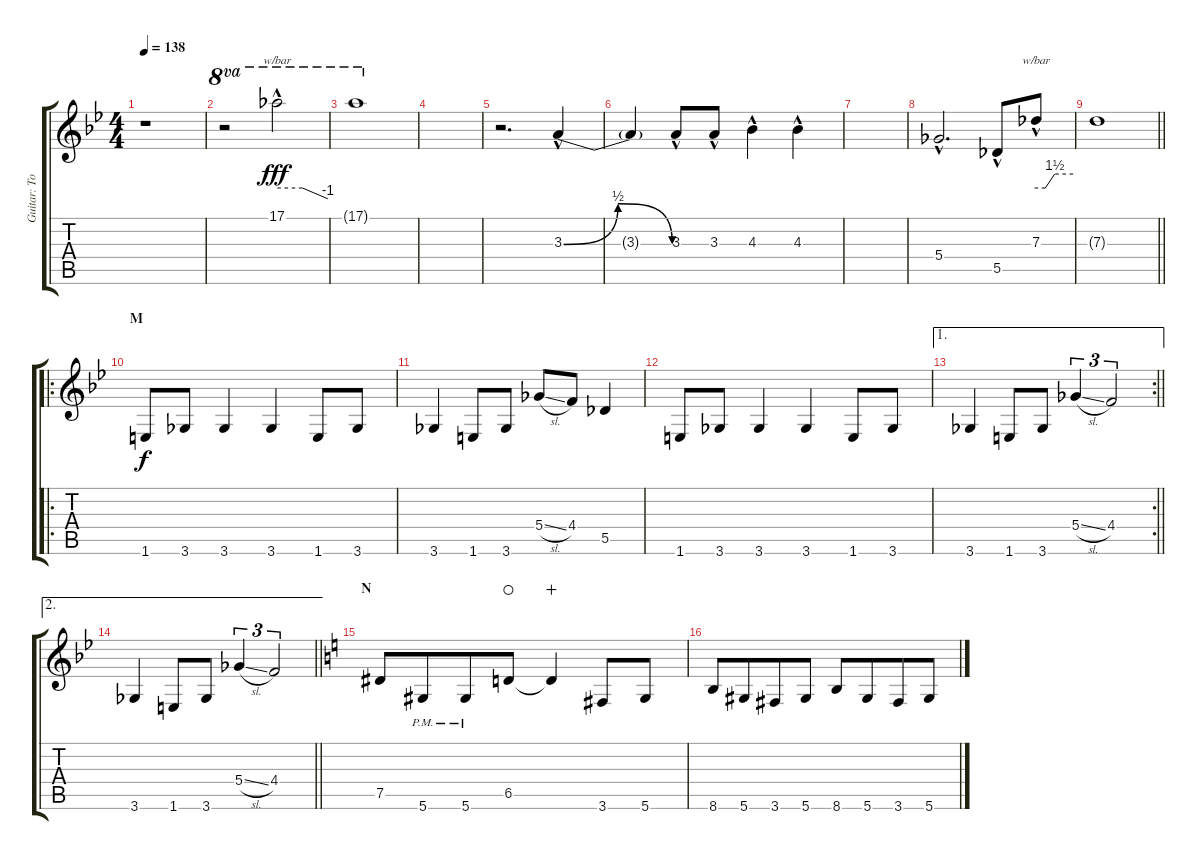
\track ("Guitar: Tony" "Guitar: To") {instrument distortionguitar}
\staff {score tabs}
\tuning (Eb4 Bb3 Gb3 Db3 Ab2 Eb2) {hide}
\ts (4 4)
\tempo 138
\clef g2
\ks bb
r.1{dy f volume 0} |
r.2{ot 8va volume 16} 17.1{hac}.2{tbe (custom default 0 0 30 0 60 -4) ot 8va dy fff} |
17.1{t}.1{ot 8va volume 0} |
|
r.2{d volume 8} 3.3{be (bendrelease 0 0 10 2 50 2 60 0) hac}.4 |
3.3{t}.4{volume 0} 3.3{hac}.8 3.3{hac}.8 4.3{hac}.4 4.3{hac}.4 |
|
5.4{hac}.2{d volume 16} 5.5{hac}.8 7.3{hac}.8{tbe (custom default 0 0 15 0 30 6 60 6)} |
\barLineRight lightlight
7.3{t}.1 |
\ro
\section ("" "M")
1.6.8{dy f} 3.6.8 3.6.4 3.6.4 1.6.8 3.6.8 |
3.6.4 1.6.8 3.6.8 5.4{sl}.8 4.4.8 5.5.4 |
1.6.8 3.6.8 3.6.4 3.6.4 1.6.8 3.6.8 |
\ae 1
\rc 2
\barLineRight lightlight
3.6.4 1.6.8 3.6.8 5.4{sl}.4{tu (3 2)} 4.4.2{tu (3 2)} |
\ae 2
\barLineRight lightlight
3.6.4 1.6.8 3.6.8 5.4{sl}.4{tu (3 2)} 4.4.2{tu (3 2)} |
\section ("" "N")
\ks c
7.5.8 5.6{pm}.8{beam merge} 5.6{pm}.8 6.5.8{waho} 6.5{t}.4{wahc} 3.6.8 5.6.8 |
8.6.8 5.6.8{beam merge} 3.6.8 5.6.8 8.6.8 5.6.8{beam merge} 3.6.8 5.6.8
